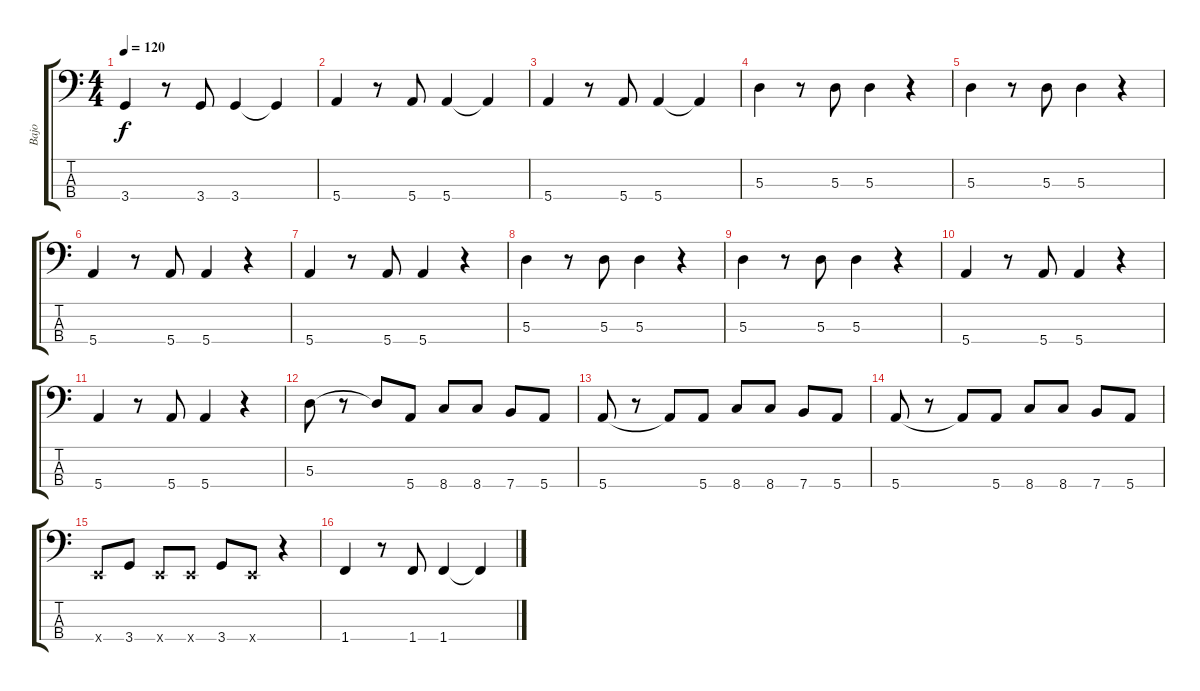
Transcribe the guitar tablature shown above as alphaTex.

\track ("Bajo" "Bajo") {instrument slapbass1}
\staff {score tabs}
\tuning (G2 D2 A1 E1) {hide}
\ts (4 4)
\tempo 120
\clef f4
\ks c
3.4.4{dy f} r.8 3.4.8 3.4.4 3.4{t}.4 |
5.4.4 r.8 5.4.8 5.4.4 5.4{t}.4 |
5.4.4 r.8 5.4.8 5.4.4 5.4{t}.4 |
5.3.4 r.8 5.3.8 5.3.4 r.4 |
5.3.4 r.8 5.3.8 5.3.4 r.4 |
5.4.4 r.8 5.4.8 5.4.4 r.4 |
5.4.4 r.8 5.4.8 5.4.4 r.4 |
5.3.4 r.8 5.3.8 5.3.4 r.4 |
5.3.4 r.8 5.3.8 5.3.4 r.4 |
5.4.4 r.8 5.4.8 5.4.4 r.4 |
5.4.4 r.8 5.4.8 5.4.4 r.4 |
5.3.8 r.8 5.3{t}.8 5.4.8 8.4.8 8.4.8 7.4.8 5.4.8 |
5.4.8 r.8 5.4{t}.8 5.4.8 8.4.8 8.4.8 7.4.8 5.4.8 |
5.4.8 r.8 5.4{t}.8 5.4.8 8.4.8 8.4.8 7.4.8 5.4.8 |
0.4{x}.8 3.4.8 0.4{x}.8 0.4{x}.8 3.4.8 0.4{x}.8 r.4 |
1.4.4 r.8 1.4.8 1.4.4 1.4{t}.4
